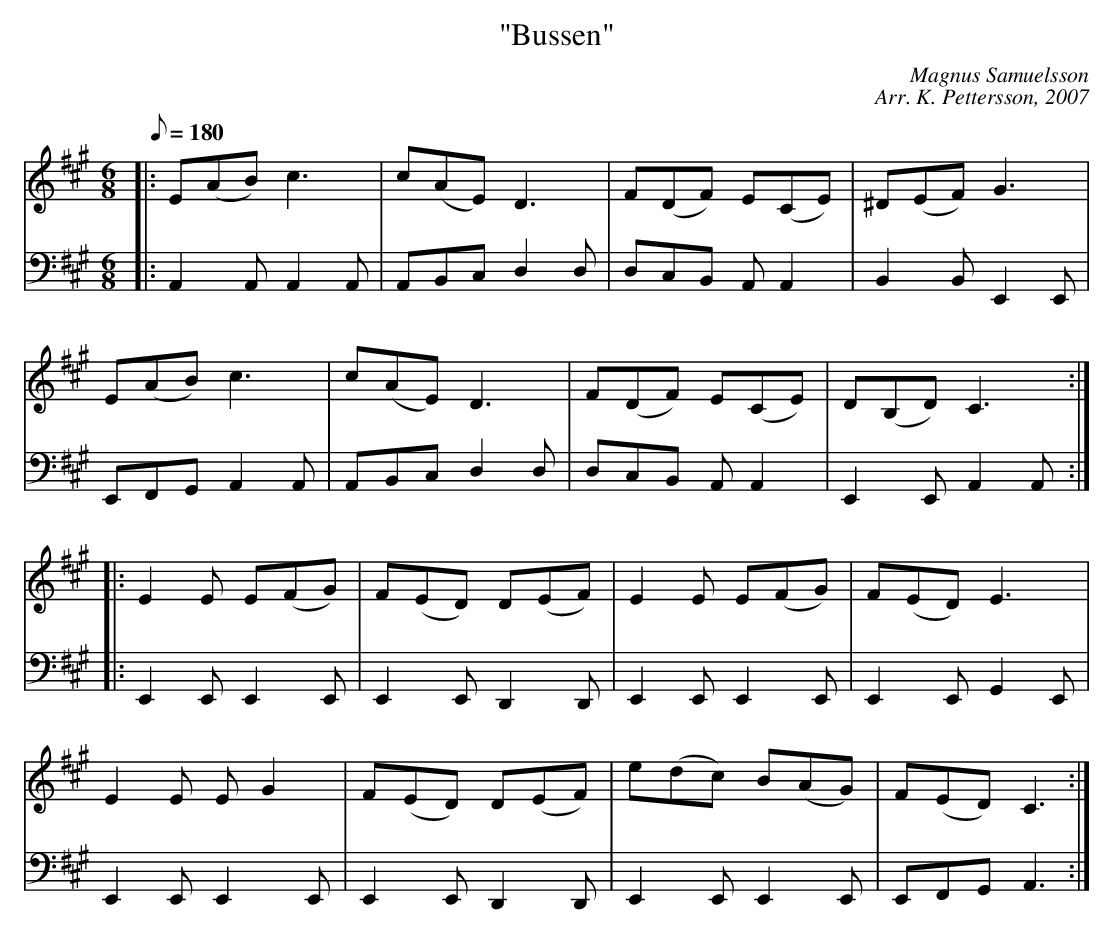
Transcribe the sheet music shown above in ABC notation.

X:1
T: "Bussen"
C: Magnus Samuelsson
C: Arr. K. Pettersson, 2007
M: 6/8
L: 1/8
K: A
Q: 180
V:2
|: E(AB) c3 | c(AE) D3 | F(DF) E(CE) | ^D(EF) G3 |
E(AB) c3 | c(AE) D3 | F(DF) E(CE) | D(B,D) C3 :|
|: E2E E(FG) | F(ED) D(EF) | E2E E(FG) | F(ED) E3 |
E2E EG2 | F(ED) D(EF) | e(dc) B(AG) | F(ED) C3 :|
V:3
K: bass
|: A,,2A,, A,,2A,, | A,,B,,C, D,2D, | D,C,B,, A,,A,,2 | B,,2B,, E,,2E,, |
E,,F,,G,, A,,2A,, | A,,B,,C, D,2D, | D,C,B,, A,,A,,2 | E,,2E,, A,,2A,, :|
|: E,,2E,, E,,2E,, | E,,2E,, D,,2D,, | E,,2E,, E,,2E,, | E,,2E,, G,,2E,, |
E,,2E,, E,,2E,, | E,,2E,, D,,2D,, | E,,2E,, E,,2E,, | E,,F,,G,, A,,3 :|
